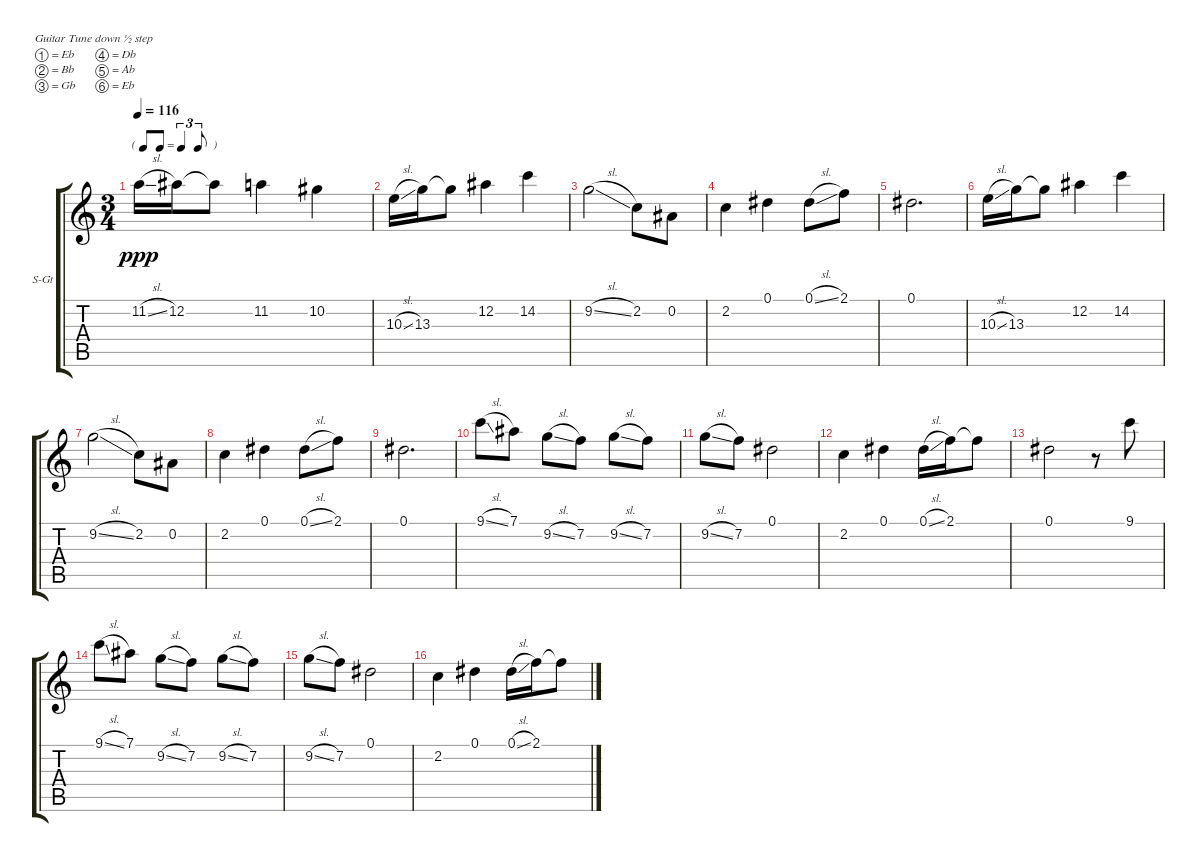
\bracketExtendMode groupsimilarinstruments
\firstSystemTrackNameOrientation horizontal
\otherSystemsTrackNameOrientation horizontal
\track ("Dobro Slide" "S-Gt") {instrument acousticgrandpiano}
\staff {score tabs}
\tuning (Eb4 Bb3 Gb3 Db3 Ab2 Eb2)
\displaytranspose 12
\ts (3 4)
\tf triplet8th
\tempo 116
\clef g2
\ks c
11.2{sl}.16{dy ppp} 12.2.16 12.2{t}.8 11.2.4 10.2.4 |
10.3{sl}.16 13.3.16 13.3{t}.8 12.2.4 14.2.4 |
9.2{sl}.2 2.2.8 0.2.8 |
2.2.4 0.1.4 0.1{sl}.8 2.1.8 |
0.1.2{d} |
10.3{sl}.16 13.3.16 13.3{t}.8 12.2.4 14.2.4 |
9.2{sl}.2 2.2.8 0.2.8 |
2.2.4 0.1.4 0.1{sl}.8 2.1.8 |
0.1.2{d} |
9.1{sl}.8 7.1.8 9.2{sl}.8 7.2.8 9.2{sl}.8 7.2.8 |
9.2{sl}.8 7.2.8 0.1.2 |
2.2.4 0.1.4 0.1{sl}.16 2.1.16 2.1{t}.8 |
0.1.2 r.8 9.1.8 |
9.1{sl}.8 7.1.8 9.2{sl}.8 7.2.8 9.2{sl}.8 7.2.8 |
9.2{sl}.8 7.2.8 0.1.2 |
2.2.4 0.1.4 0.1{sl}.16 2.1.16 2.1{t}.8
